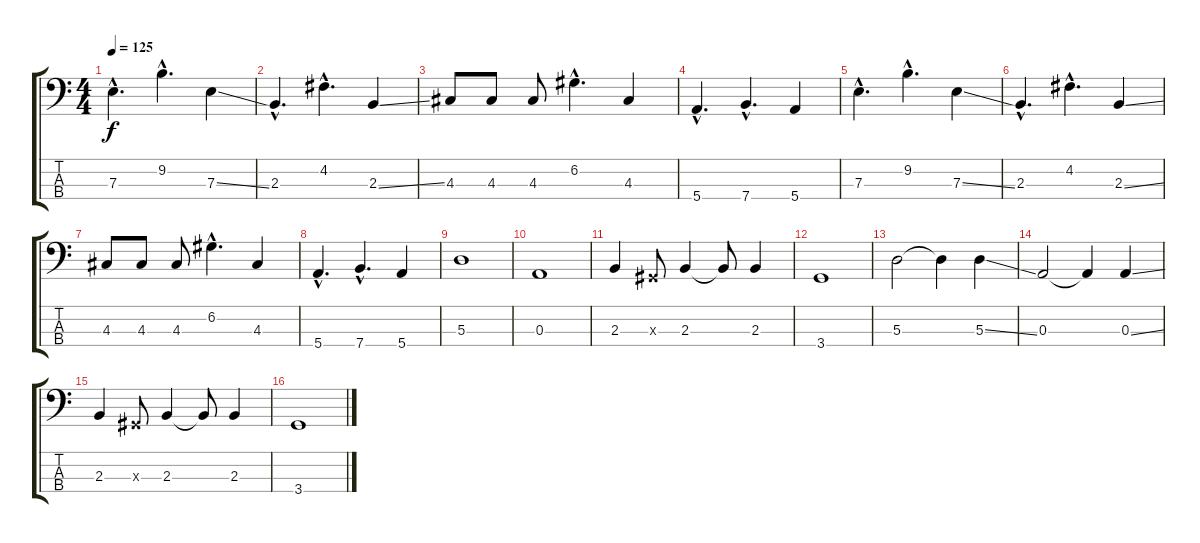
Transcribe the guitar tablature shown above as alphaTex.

\track "" {instrument electricbassfinger}
\staff {score tabs}
\tuning (G2 D2 A1 E1) {hide}
\ts (4 4)
\tempo 125
\clef f4
\ks c
7.3{hac}.4{d dy f} 9.2{hac}.4{d} 7.3{ss}.4 |
2.3{hac}.4{d} 4.2{hac}.4{d} 2.3{ss}.4 |
4.3.8 4.3.8 4.3.8 6.2{hac}.4{d} 4.3.4 |
5.4{hac}.4{d} 7.4{hac}.4{d} 5.4.4 |
7.3{hac}.4{d} 9.2{hac}.4{d} 7.3{ss}.4 |
2.3{hac}.4{d} 4.2{hac}.4{d} 2.3{ss}.4 |
4.3.8 4.3.8 4.3.8 6.2{hac}.4{d} 4.3.4 |
5.4{hac}.4{d} 7.4{hac}.4{d} 5.4.4 |
5.3.1 |
0.3.1 |
2.3.4 -1.3{x}.8 2.3.4 2.3{t}.8 2.3.4 |
3.4.1 |
5.3.2 5.3{t}.4 5.3{ss}.4 |
0.3.2 0.3{t}.4 0.3{ss}.4 |
2.3.4 -1.3{x}.8 2.3.4 2.3{t}.8 2.3.4 |
3.4.1
